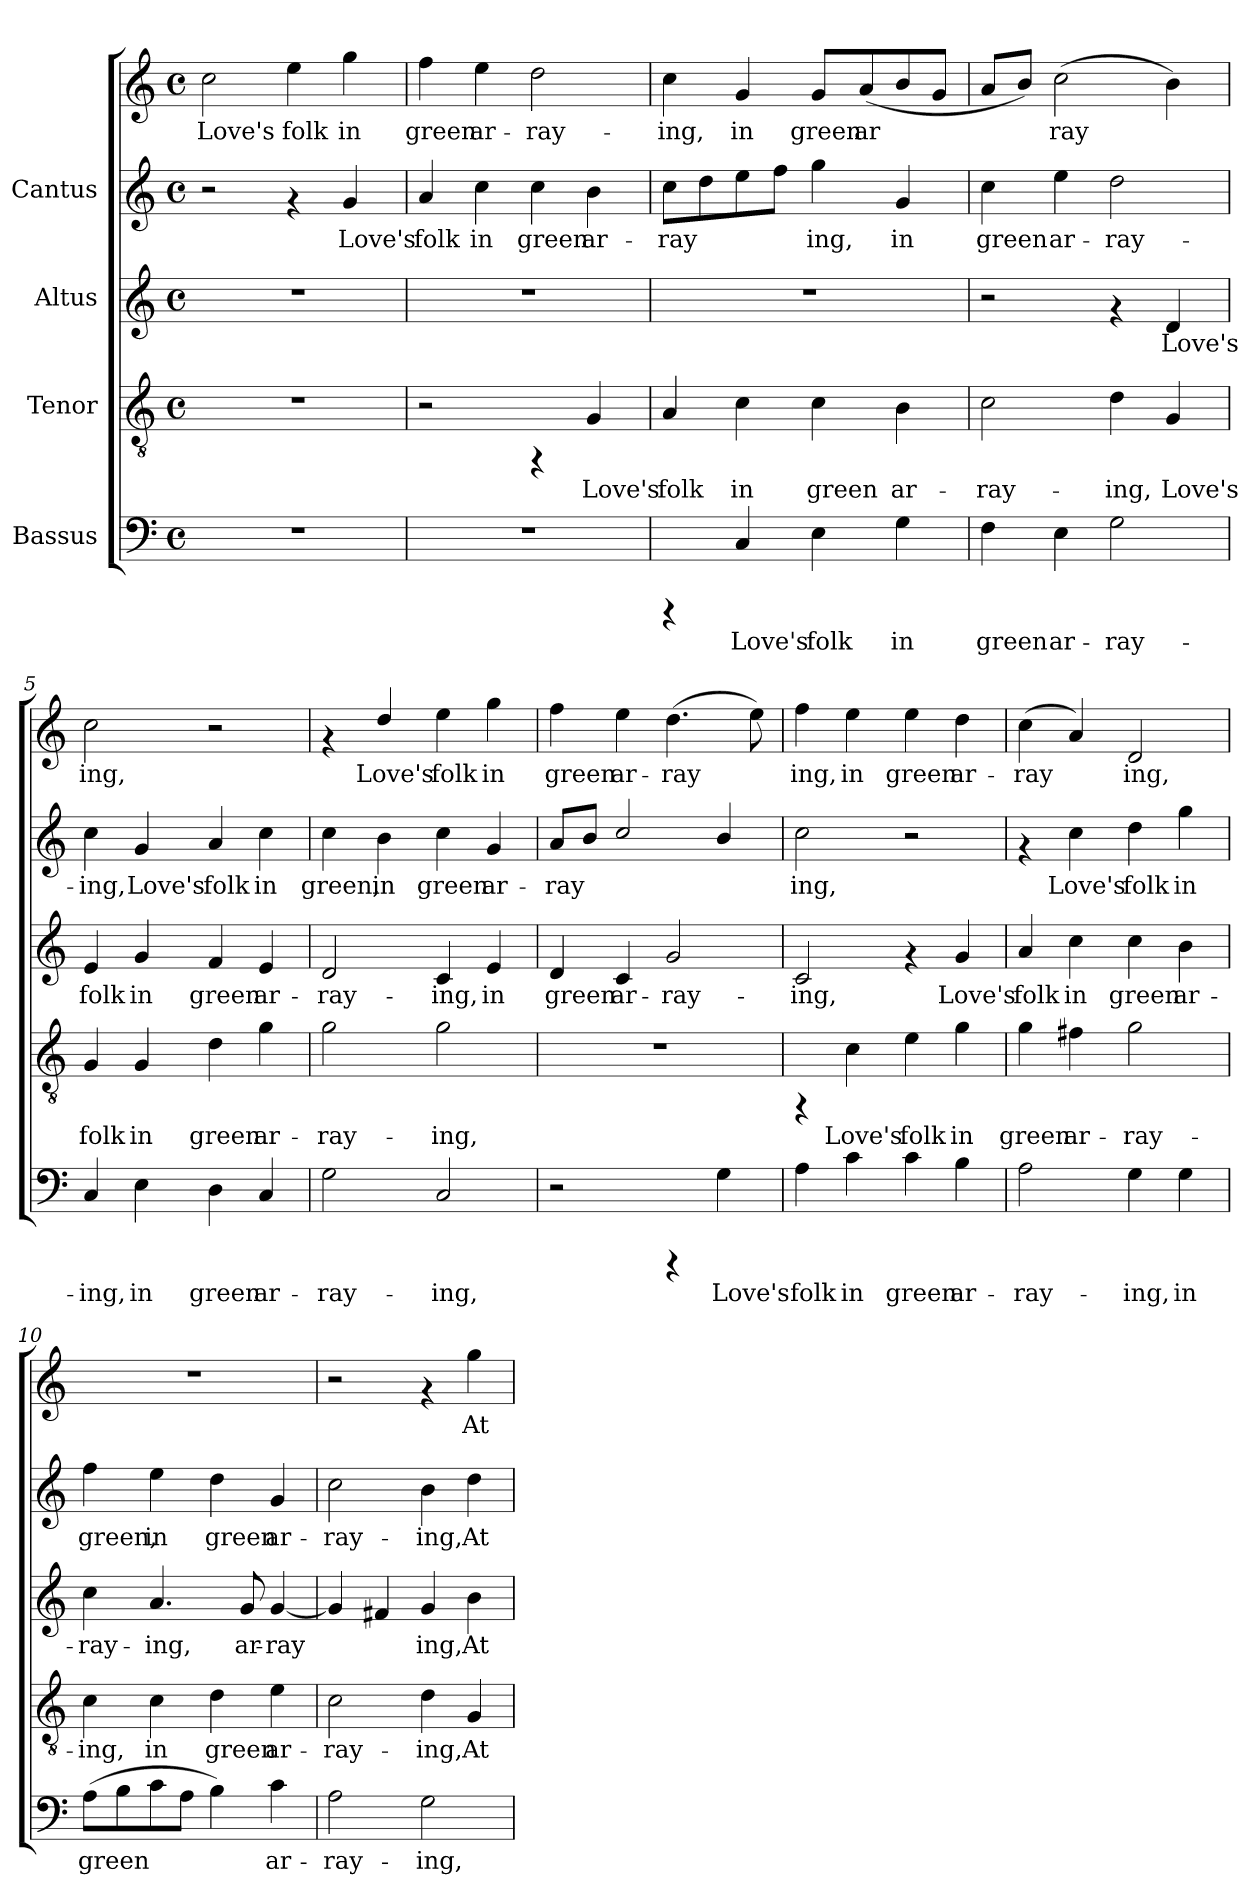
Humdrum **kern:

**kern	**text	**kern	**text	**kern	**text	**kern	**text	**kern	**text
*part4	*part4	*part3	*part3	*part2	*part2	*part1	*part1	*part1	*part1
*staff5	*staff5	*staff4	*staff4	*staff3	*staff3	*staff2	*staff2	*staff1	*staff1
*I"Bassus	*	*I"Tenor	*	*I"Altus	*	*I"Cantus	*	*	*
!!LO:PB:g=z
*stria5	*	*stria5	*	*stria5	*	*stria5	*	*stria5	*
*clefF4	*	*clefGv2	*	*clefG2	*	*clefG2	*	*clefG2	*
*M4/4	*	*M4/4	*	*M4/4	*	*M4/4	*	*M4/4	*
*met(c)	*	*met(c)	*	*met(c)	*	*met(c)	*	*met(c)	*
*MM144	*	*MM144	*	*MM144	*	*MM144	*	*MM144	*
=1	=1	=1	=1	=1	=1	=1	=1	=1	=1
!	!	!	!	!	!	!	!	!	!LO:LY:b
1r	.	1r	.	1r	.	2r	.	2cc\	Love's
!	!	!	!	!	!	!	!	!	!LO:LY:b
.	.	.	.	.	.	4rf	.	4ee\	folk
!	!	!	!	!	!	!	!LO:LY:b:cj	!	!LO:LY:b
.	.	.	.	.	.	4g/	Love's	4gg\	in
=2	=2	=2	=2	=2	=2	=2	=2	=2	=2
!	!	!	!	!	!	!	!LO:LY:b:cj	!	!LO:LY:b
1r	.	2r	.	1r	.	4a/	-folk	4ff\	green
!	!	!	!	!	!	!	!LO:LY:b:cj	!	!LO:LY:b
.	.	.	.	.	.	4cc\	in	4ee\	ar-
!	!	!	!	!	!	!	!LO:LY:b:cj	!	!LO:LY:b
.	.	4rFF	.	.	.	4cc\	green	2dd\	-ray-
!	!	!	!LO:LY:b:cj	!	!	!	!LO:LY:b:cj	!	!
.	.	4G/	Love's	.	.	4b\	ar-	.	.
=3	=3	=3	=3	=3	=3	=3	=3	=3	=3
!	!	!	!LO:LY:b:cj	!	!	!	!LO:LY:b:cj	!	!LO:LY:b
4rCCC	.	4A/	folk	1r	.	8cc\L	-ray-	4cc\	-ing,
!	!	!	!	!	!	!	!LO:LY:b:cj	!	!
.	.	.	.	.	.	8dd\	-	.	.
!	!LO:LY:b:cj	!	!LO:LY:b:cj	!	!	!	!LO:LY:b:cj	!	!LO:LY:b
4C/	Love's	4c\	in	.	.	8ee\	.	4g/	in
!	!	!	!	!	!	!	!LO:LY:b:cj	!	!
.	.	.	.	.	.	8ff\J	.	.	.
!	!LO:LY:b:cj	!	!LO:LY:b:cj	!	!	!	!LO:LY:b:cj	!	!LO:LY:b
4E\	folk	4c\	green	.	.	4gg\	ing,	8g/L	green
!	!	!	!	!	!	!	!	!	!LO:LY:b
.	.	.	.	.	.	.	.	(<8a/	ar-
!	!LO:LY:b:cj	!	!LO:LY:b:cj	!	!	!	!LO:LY:b:cj	!	!LO:LY:b
4G\	in	4B\	ar-	.	.	4g/	in	8b/	--
!	!	!	!	!	!	!	!	!	!LO:LY:b
.	.	.	.	.	.	.	.	8g/J	--
=4	=4	=4	=4	=4	=4	=4	=4	=4	=4
!	!LO:LY:b:cj	!	!LO:LY:b:cj	!	!	!	!LO:LY:b:cj	!	!LO:LY:b
4F\	green	2c\	-ray-	2r	.	4cc\	-green	8a/L	.
!	!	!	!	!	!	!	!	!	!LO:LY:b
.	.	.	.	.	.	.	.	8b/J)	.
!	!LO:LY:b:cj	!	!	!	!	!	!LO:LY:b:cj	!	!LO:LY:b
4E\	ar-	.	.	.	.	4ee\	ar-	(>2cc\	ray-
!	!LO:LY:b:cj	!	!LO:LY:b:cj	!	!	!	!LO:LY:b:cj	!	!
2G\	-ray-	4d\	-ing,	4rf	.	2dd\	-ray-	.	.
!	!	!	!LO:LY:b:cj	!	!LO:LY:b:cj	!	!	!	!LO:LY:b
.	.	4G/	Love's	4d/	Love's	.	.	4b\)	--
!!LO:LB:g=z
=5	=5	=5	=5	=5	=5	=5	=5	=5	=5
!	!LO:LY:b:cj	!	!LO:LY:b:cj	!	!LO:LY:b:cj	!	!LO:LY:b:cj	!	!LO:LY:b
4C/	-ing,	4G/	folk	4e/	folk	4cc\	ing,	2cc\	-ing,
!	!LO:LY:b:cj	!	!LO:LY:b:cj	!	!LO:LY:b:cj	!	!LO:LY:b:cj	!	!
4E\	in	4G/	in	4g/	in	4g/	Love's	.	.
!	!LO:LY:b:cj	!	!LO:LY:b:cj	!	!LO:LY:b:cj	!	!LO:LY:b:cj	!	!
4D\	green	4d\	green	4f/	green	4a/	folk	2r	.
!	!LO:LY:b:cj	!	!LO:LY:b:cj	!	!LO:LY:b:cj	!	!LO:LY:b:cj	!	!
4C/	ar-	4g\	ar-	4e/	ar-	4cc\	in	.	.
=6	=6	=6	=6	=6	=6	=6	=6	=6	=6
!	!LO:LY:b:cj	!	!LO:LY:b:cj	!	!LO:LY:b:cj	!	!LO:LY:b:cj	!	!
2G\	-ray-	2g\	-ray-	2d/	-ray-	4cc\	green,	4rf	.
!	!	!	!	!	!	!	!LO:LY:b:cj	!	!LO:LY:b
.	.	.	.	.	.	4b\	in	4dd/	Love's
!	!LO:LY:b:cj	!	!LO:LY:b:cj	!	!LO:LY:b:cj	!	!LO:LY:b:cj	!	!LO:LY:b
2C/	-ing,	2g\	-ing,	4c/	-ing,	4cc\	green	4ee\	folk
!	!	!	!	!	!LO:LY:b:cj	!	!LO:LY:b:cj	!	!LO:LY:b
.	.	.	.	4e/	in	4g/	ar-	4gg\	in
=7	=7	=7	=7	=7	=7	=7	=7	=7	=7
!	!	!	!	!	!LO:LY:b:cj	!	!LO:LY:b:cj	!	!LO:LY:b
2r	.	1r	.	4d/	green	8a/L	-ray-	4ff\	-green
!	!	!	!	!	!	!	!LO:LY:b:cj	!	!
.	.	.	.	.	.	8b/J	--	.	.
!	!	!	!	!	!LO:LY:b:cj	!	!LO:LY:b:cj	!	!LO:LY:b
.	.	.	.	4c/	ar-	2cc/	--	4ee\	ar-
!	!	!	!	!	!LO:LY:b:cj	!	!	!	!LO:LY:b
4rCCC	.	.	.	2g/	-ray-	.	.	(>4.dd\	-ray-
!	!LO:LY:b:cj	!	!	!	!	!	!LO:LY:b:cj	!	!
4G\	Love's	.	.	.	.	4b/	--	.	.
!	!	!	!	!	!	!	!	!	!LO:LY:b
.	.	.	.	.	.	.	.	8ee\)	--
=8	=8	=8	=8	=8	=8	=8	=8	=8	=8
!	!LO:LY:b:cj	!	!	!	!LO:LY:b:cj	!	!LO:LY:b:cj	!	!LO:LY:b
4A\	folk	4rFF	.	2c/	-ing,	2cc\	-ing,	4ff\	-ing,
!	!LO:LY:b:cj	!	!LO:LY:b:cj	!	!	!	!	!	!LO:LY:b
4c\	in	4c\	Love's	.	.	.	.	4ee\	in
!	!LO:LY:b:cj	!	!LO:LY:b:cj	!	!	!	!	!	!LO:LY:b
4c\	green	4e\	folk	4rf	.	2r	.	4ee\	green
!	!LO:LY:b:cj	!	!LO:LY:b:cj	!	!LO:LY:b:cj	!	!	!	!LO:LY:b
4B\	ar-	4g\	in	4g/	Love's	.	.	4dd\	ar-
!!LO:PB:g=z
=9	=9	=9	=9	=9	=9	=9	=9	=9	=9
!	!LO:LY:b:cj	!	!LO:LY:b:cj	!	!LO:LY:b:cj	!	!	!	!LO:LY:b
2A\	-ray-	4g\	green	4a/	folk	4rf	.	(>4cc\	ray-
!	!	!	!LO:LY:b:cj	!	!LO:LY:b:cj	!	!LO:LY:b:cj	!	!LO:LY:b
.	.	4f#X\	ar-	4cc\	in	4cc\	Love's	4a/)	-
!	!LO:LY:b:cj	!	!LO:LY:b:cj	!	!LO:LY:b:cj	!	!LO:LY:b:cj	!	!LO:LY:b
4G\	-ing,	2g\	-ray-	4cc\	green	4dd\	folk	2d/	ing,
!	!LO:LY:b:cj	!	!	!	!LO:LY:b:cj	!	!LO:LY:b:cj	!	!
4G\	in	.	.	4b\	ar-	4gg\	in	.	.
=10	=10	=10	=10	=10	=10	=10	=10	=10	=10
!	!LO:LY:b:cj	!	!LO:LY:b:cj	!	!LO:LY:b:cj	!	!LO:LY:b:cj	!	!
(>8A\L	green	4c\	-ing,	4cc\	-ray-	4ff\	green,	1r	.
!	!LO:LY:b:cj	!	!	!	!	!	!	!	!
8B\	.	.	.	.	.	.	.	.	.
!	!LO:LY:b:cj	!	!LO:LY:b:cj	!	!LO:LY:b:cj	!	!LO:LY:b:cj	!	!
8c\	.	4c\	in	4.a/	-ing,	4ee\	in	.	.
!	!LO:LY:b:cj	!	!	!	!	!	!	!	!
8A\J	.	.	.	.	.	.	.	.	.
!	!LO:LY:b:cj	!	!LO:LY:b:cj	!	!	!	!LO:LY:b:cj	!	!
4B\)	.	4d\	green	.	.	4dd\	green	.	.
!	!	!	!	!	!LO:LY:b:cj	!	!	!	!
.	.	.	.	8g/	ar-	.	.	.	.
!	!LO:LY:b:cj	!	!LO:LY:b:cj	!	!LO:LY:b:cj	!	!LO:LY:b:cj	!	!
4c\	ar-	4e\	ar-	[<4g/	-ray-	4g/	ar-	.	.
=11	=11	=11	=11	=11	=11	=11	=11	=11	=11
!	!LO:LY:b:cj	!	!LO:LY:b:cj	!	!LO:LY:b:cj	!	!LO:LY:b:cj	!	!
2A\	-ray-	2c\	-ray-	4g/]	-	2cc\	ray-	2r	.
!	!	!	!	!	!LO:LY:b:cj	!	!	!	!
.	.	.	.	4f#X/	.	.	.	.	.
!	!LO:LY:b:cj	!	!LO:LY:b:cj	!	!LO:LY:b:cj	!	!LO:LY:b:cj	!	!
2G\	-ing,	4d\	-ing,	4g/	ing,	4b\	-ing,	4rf	.
!	!	!	!LO:LY:b:cj	!	!LO:LY:b:cj	!	!LO:LY:b:cj	!	!LO:LY:b
.	.	4G/	At	4b\	At	4dd\	At	4gg\	-At
=	=	=	=	=	=	=	=	=	=
*-	*-	*-	*-	*-	*-	*-	*-	*-	*-
